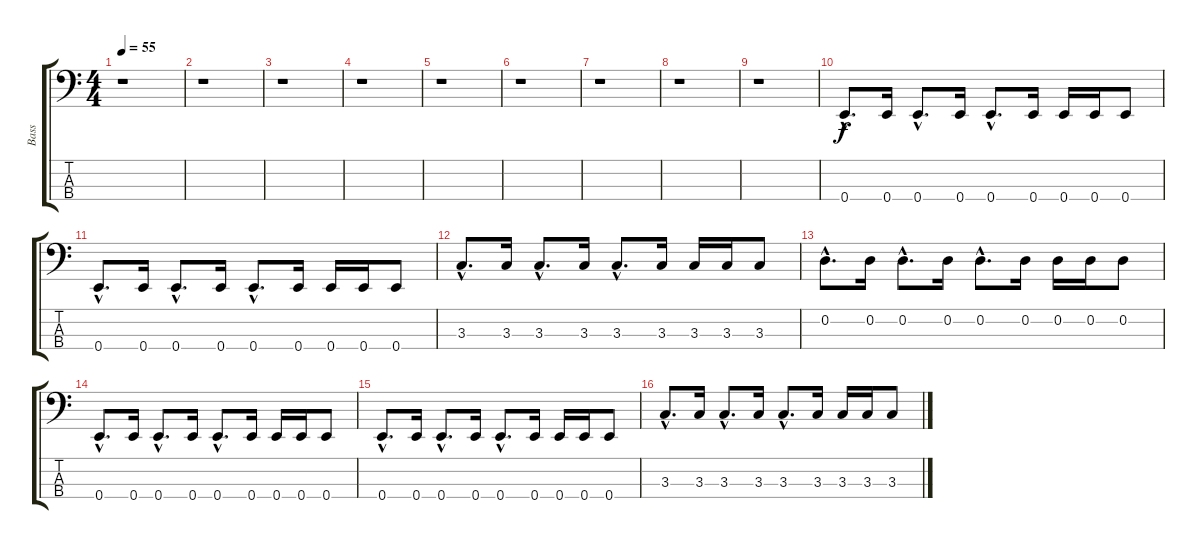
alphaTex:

\track ("Bass" "Bass") {instrument electricbasspick}
\staff {score tabs}
\tuning (G2 D2 A1 E1) {hide}
\ts (4 4)
\tempo 55
\clef f4
\ks c
r.1{dy f instrument electricbasspick} |
r.1 |
r.1 |
r.1 |
r.1 |
r.1 |
r.1 |
r.1 |
r.1 |
0.4{hac}.8{d} 0.4.16 0.4{hac}.8{d} 0.4.16 0.4{hac}.8{d} 0.4.16 0.4.16 0.4.16 0.4.8 |
0.4{hac}.8{d} 0.4.16 0.4{hac}.8{d} 0.4.16 0.4{hac}.8{d} 0.4.16 0.4.16 0.4.16 0.4.8 |
3.3{hac}.8{d} 3.3.16 3.3{hac}.8{d} 3.3.16 3.3{hac}.8{d} 3.3.16 3.3.16 3.3.16 3.3.8 |
0.2{hac}.8{d} 0.2.16 0.2{hac}.8{d} 0.2.16 0.2{hac}.8{d} 0.2.16 0.2.16 0.2.16 0.2.8 |
0.4{hac}.8{d} 0.4.16 0.4{hac}.8{d} 0.4.16 0.4{hac}.8{d} 0.4.16 0.4.16 0.4.16 0.4.8 |
0.4{hac}.8{d} 0.4.16 0.4{hac}.8{d} 0.4.16 0.4{hac}.8{d} 0.4.16 0.4.16 0.4.16 0.4.8 |
3.3{hac}.8{d} 3.3.16 3.3{hac}.8{d} 3.3.16 3.3{hac}.8{d} 3.3.16 3.3.16 3.3.16 3.3.8
